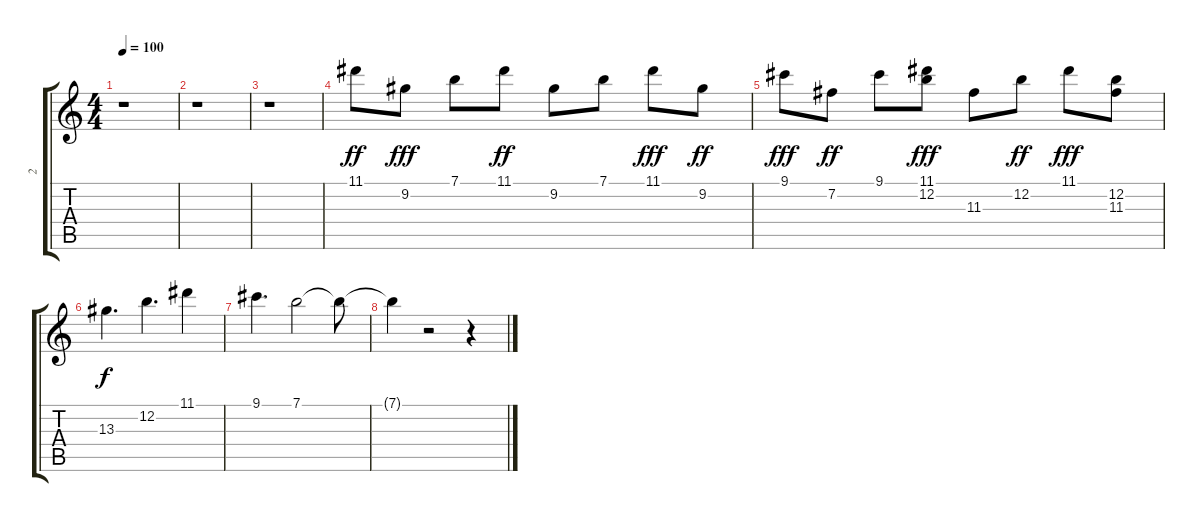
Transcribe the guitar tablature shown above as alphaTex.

\track ("2" "2") {instrument acousticguitarsteel}
\staff {score tabs}
\tuning (E4 B3 G3 D3 A2 E2) {hide}
\ts (4 4)
\tempo 100
\clef g2
\ks c
r.1{dy f} |
r.1 |
r.1 |
11.1.8{dy ff} 9.2.8{dy fff} 7.1.8 11.1.8{dy ff} 9.2.8 7.1.8 11.1.8{dy fff} 9.2.8{dy ff} |
9.1.8{dy fff} 7.2.8{dy ff} 9.1.8 (11.1 12.2).8{dy fff} 11.3.8 12.2.8{dy ff} 11.1.8{dy fff} (12.2 11.3).8 |
13.3.4{d dy f} 12.2.4{d} 11.1.4 |
9.1.4{d} 7.1.2 7.1{t}.8 |
7.1{t}.4 r.2 r.4
